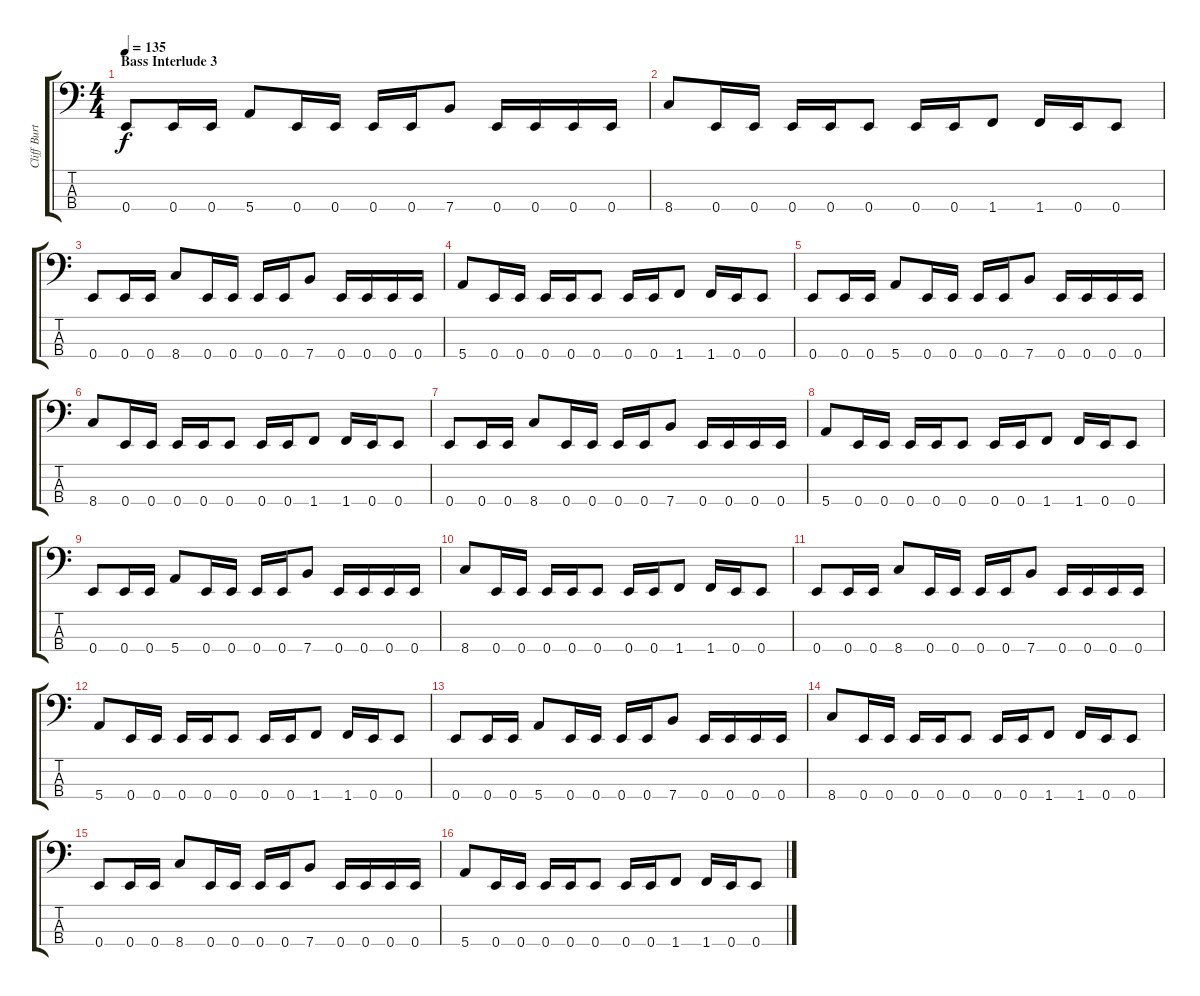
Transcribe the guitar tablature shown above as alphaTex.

\track ("Cliff Burton (Bass)" "Cliff Burt") {instrument electricbassfinger}
\staff {score tabs}
\tuning (G2 D2 A1 E1) {hide}
\ts (4 4)
\section ("" "Bass Interlude 3")
\tempo 135
\clef f4
\ks c
0.4.8{dy f instrument electricbassfinger} 0.4.16 0.4.16 5.4.8 0.4.16 0.4.16 0.4.16 0.4.16 7.4.8 0.4.16 0.4.16 0.4.16 0.4.16 |
8.4.8 0.4.16 0.4.16 0.4.16 0.4.16 0.4.8 0.4.16 0.4.16 1.4.8 1.4.16 0.4.16 0.4.8 |
0.4.8 0.4.16 0.4.16 8.4.8 0.4.16 0.4.16 0.4.16 0.4.16 7.4.8 0.4.16 0.4.16 0.4.16 0.4.16 |
5.4.8 0.4.16 0.4.16 0.4.16 0.4.16 0.4.8 0.4.16 0.4.16 1.4.8 1.4.16 0.4.16 0.4.8 |
0.4.8 0.4.16 0.4.16 5.4.8 0.4.16 0.4.16 0.4.16 0.4.16 7.4.8 0.4.16 0.4.16 0.4.16 0.4.16 |
8.4.8 0.4.16 0.4.16 0.4.16 0.4.16 0.4.8 0.4.16 0.4.16 1.4.8 1.4.16 0.4.16 0.4.8 |
0.4.8 0.4.16 0.4.16 8.4.8 0.4.16 0.4.16 0.4.16 0.4.16 7.4.8 0.4.16 0.4.16 0.4.16 0.4.16 |
5.4.8 0.4.16 0.4.16 0.4.16 0.4.16 0.4.8 0.4.16 0.4.16 1.4.8 1.4.16 0.4.16 0.4.8 |
0.4.8 0.4.16 0.4.16 5.4.8 0.4.16 0.4.16 0.4.16 0.4.16 7.4.8 0.4.16 0.4.16 0.4.16 0.4.16 |
8.4.8 0.4.16 0.4.16 0.4.16 0.4.16 0.4.8 0.4.16 0.4.16 1.4.8 1.4.16 0.4.16 0.4.8 |
0.4.8{volume 13} 0.4.16 0.4.16 8.4.8 0.4.16 0.4.16 0.4.16 0.4.16 7.4.8 0.4.16 0.4.16 0.4.16 0.4.16 |
5.4.8 0.4.16 0.4.16 0.4.16 0.4.16 0.4.8 0.4.16 0.4.16 1.4.8 1.4.16 0.4.16 0.4.8 |
0.4.8{volume 10} 0.4.16 0.4.16 5.4.8 0.4.16 0.4.16 0.4.16 0.4.16 7.4.8 0.4.16 0.4.16 0.4.16 0.4.16 |
8.4.8 0.4.16 0.4.16 0.4.16 0.4.16 0.4.8 0.4.16 0.4.16 1.4.8 1.4.16 0.4.16 0.4.8 |
0.4.8{volume 8} 0.4.16 0.4.16 8.4.8 0.4.16 0.4.16 0.4.16 0.4.16 7.4.8 0.4.16 0.4.16 0.4.16 0.4.16 |
5.4.8 0.4.16 0.4.16 0.4.16 0.4.16 0.4.8 0.4.16 0.4.16 1.4.8 1.4.16 0.4.16 0.4.8
